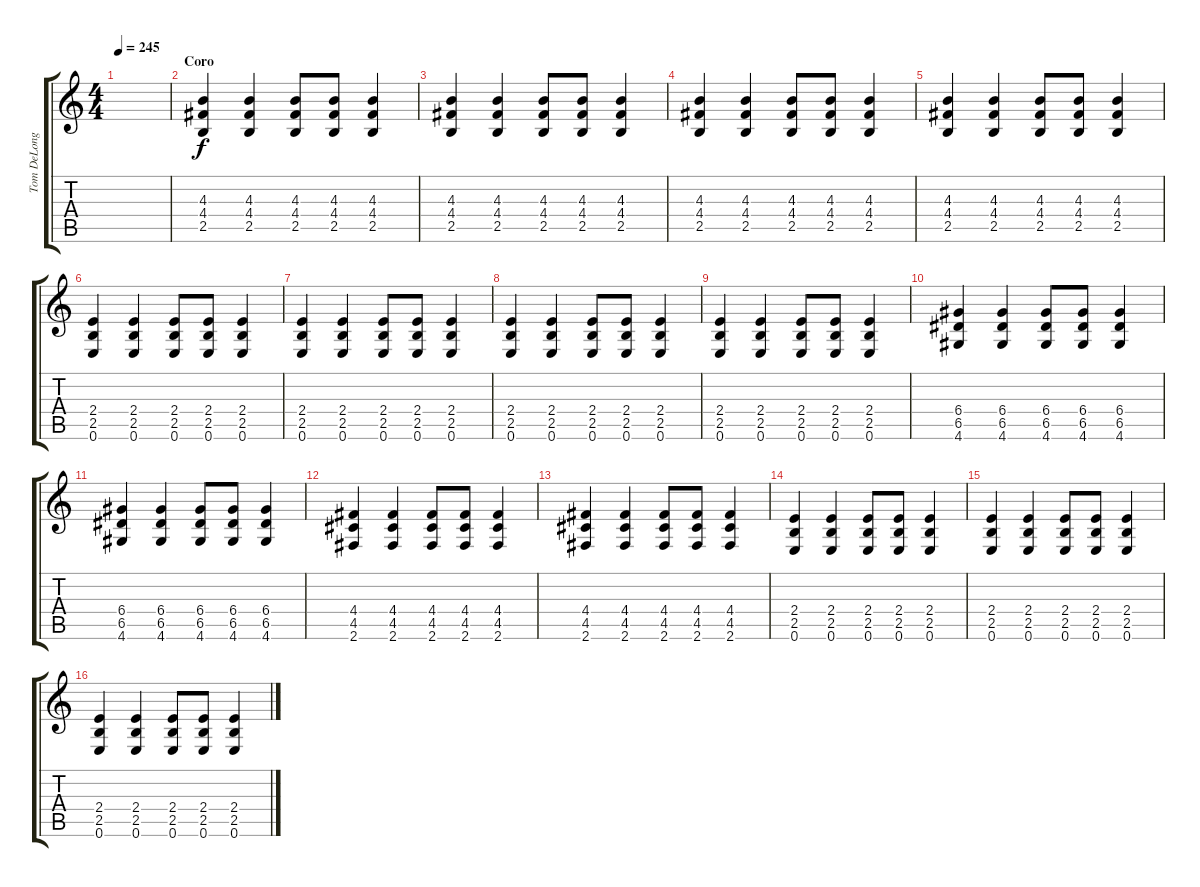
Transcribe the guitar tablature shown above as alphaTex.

\track ("Tom DeLonge - Guitarra" "Tom DeLong") {instrument distortionguitar}
\staff {score tabs}
\tuning (E4 B3 G3 D3 A2 E2) {hide}
\ts (4 4)
\tempo 245
\clef g2
\ks c
|
\section ("" "Coro")
(4.3 4.4 2.5).4{volume 13 instrument distortionguitar} (4.3 4.4 2.5).4 (4.3 4.4 2.5).8 (4.3 4.4 2.5).8 (4.3 4.4 2.5).4 |
(4.3 4.4 2.5).4 (4.3 4.4 2.5).4 (4.3 4.4 2.5).8 (4.3 4.4 2.5).8 (4.3 4.4 2.5).4 |
(4.3 4.4 2.5).4 (4.3 4.4 2.5).4 (4.3 4.4 2.5).8 (4.3 4.4 2.5).8 (4.3 4.4 2.5).4 |
(4.3 4.4 2.5).4 (4.3 4.4 2.5).4 (4.3 4.4 2.5).8 (4.3 4.4 2.5).8 (4.3 4.4 2.5).4 |
(2.4 2.5 0.6).4 (2.4 2.5 0.6).4 (2.4 2.5 0.6).8 (2.4 2.5 0.6).8 (2.4 2.5 0.6).4 |
(2.4 2.5 0.6).4 (2.4 2.5 0.6).4 (2.4 2.5 0.6).8 (2.4 2.5 0.6).8 (2.4 2.5 0.6).4 |
(2.4 2.5 0.6).4 (2.4 2.5 0.6).4 (2.4 2.5 0.6).8 (2.4 2.5 0.6).8 (2.4 2.5 0.6).4 |
(2.4 2.5 0.6).4 (2.4 2.5 0.6).4 (2.4 2.5 0.6).8 (2.4 2.5 0.6).8 (2.4 2.5 0.6).4 |
(6.4 6.5 4.6).4 (6.4 6.5 4.6).4 (6.4 6.5 4.6).8 (6.4 6.5 4.6).8 (6.4 6.5 4.6).4 |
(6.4 6.5 4.6).4 (6.4 6.5 4.6).4 (6.4 6.5 4.6).8 (6.4 6.5 4.6).8 (6.4 6.5 4.6).4 |
(4.4 4.5 2.6).4 (4.4 4.5 2.6).4 (4.4 4.5 2.6).8 (4.4 4.5 2.6).8 (4.4 4.5 2.6).4 |
(4.4 4.5 2.6).4 (4.4 4.5 2.6).4 (4.4 4.5 2.6).8 (4.4 4.5 2.6).8 (4.4 4.5 2.6).4 |
(2.4 2.5 0.6).4 (2.4 2.5 0.6).4 (2.4 2.5 0.6).8 (2.4 2.5 0.6).8 (2.4 2.5 0.6).4 |
(2.4 2.5 0.6).4 (2.4 2.5 0.6).4 (2.4 2.5 0.6).8 (2.4 2.5 0.6).8 (2.4 2.5 0.6).4 |
(2.4 2.5 0.6).4 (2.4 2.5 0.6).4 (2.4 2.5 0.6).8 (2.4 2.5 0.6).8 (2.4 2.5 0.6).4
